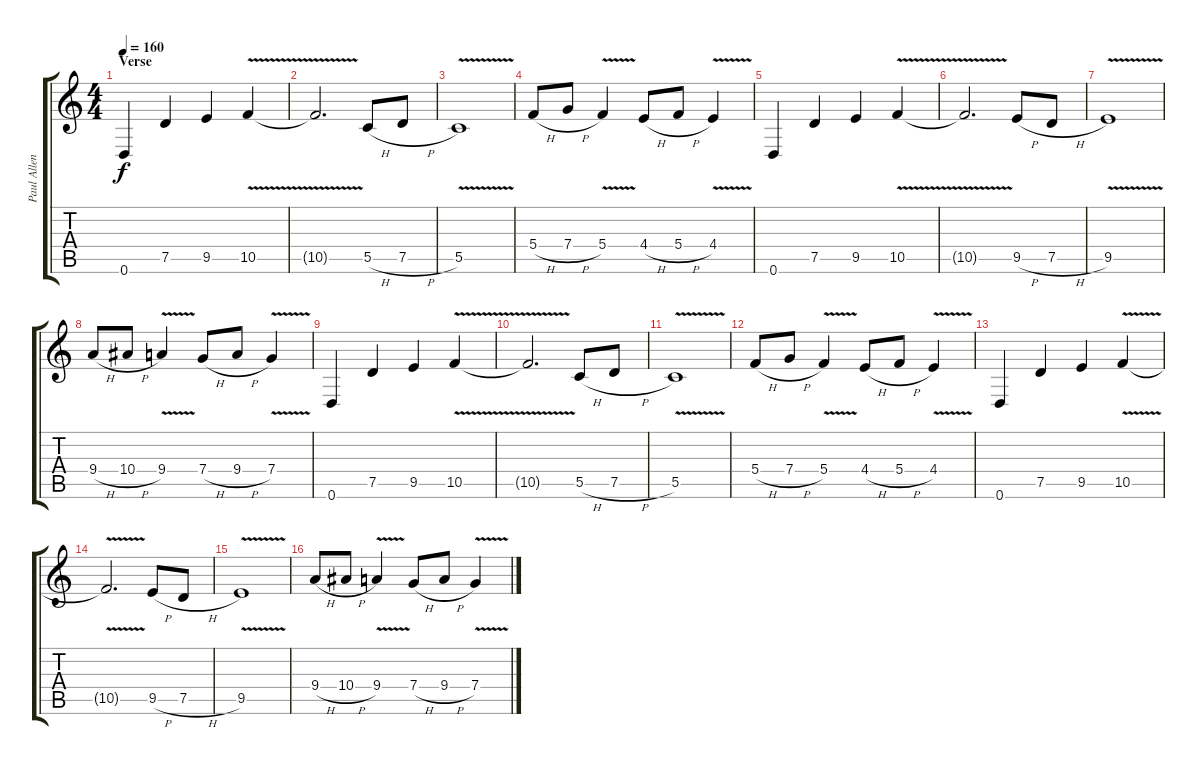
\track ("Paul Allender" "Paul Allen") {instrument distortionguitar}
\staff {score tabs}
\tuning (D4 A3 F3 C3 G2 D2) {hide}
\ts (4 4)
\section ("" "Verse")
\tempo 160
\clef g2
\ks c
0.6.4{dy f} 7.5.4 9.5.4 10.5{v}.4 |
10.5{t}.2{d} 5.5{h}.8 7.5{h}.8 |
5.5{v}.1 |
5.4{h}.8 7.4{h}.8 5.4{v}.4 4.4{h}.8 5.4{h}.8 4.4{v}.4 |
0.6.4 7.5.4 9.5.4 10.5{v}.4 |
10.5{t}.2{d} 9.5{h}.8 7.5{h}.8 |
9.5{v}.1 |
9.4{h}.8 10.4{h}.8 9.4{v}.4 7.4{h}.8 9.4{h}.8 7.4{v}.4 |
0.6.4 7.5.4 9.5.4 10.5{v}.4 |
10.5{t}.2{d} 5.5{h}.8 7.5{h}.8 |
5.5{v}.1 |
5.4{h}.8 7.4{h}.8 5.4{v}.4 4.4{h}.8 5.4{h}.8 4.4{v}.4 |
0.6.4 7.5.4 9.5.4 10.5{v}.4 |
10.5{t}.2{d} 9.5{h}.8 7.5{h}.8 |
9.5{v}.1 |
9.4{h}.8 10.4{h}.8 9.4{v}.4 7.4{h}.8 9.4{h}.8 7.4{v}.4
